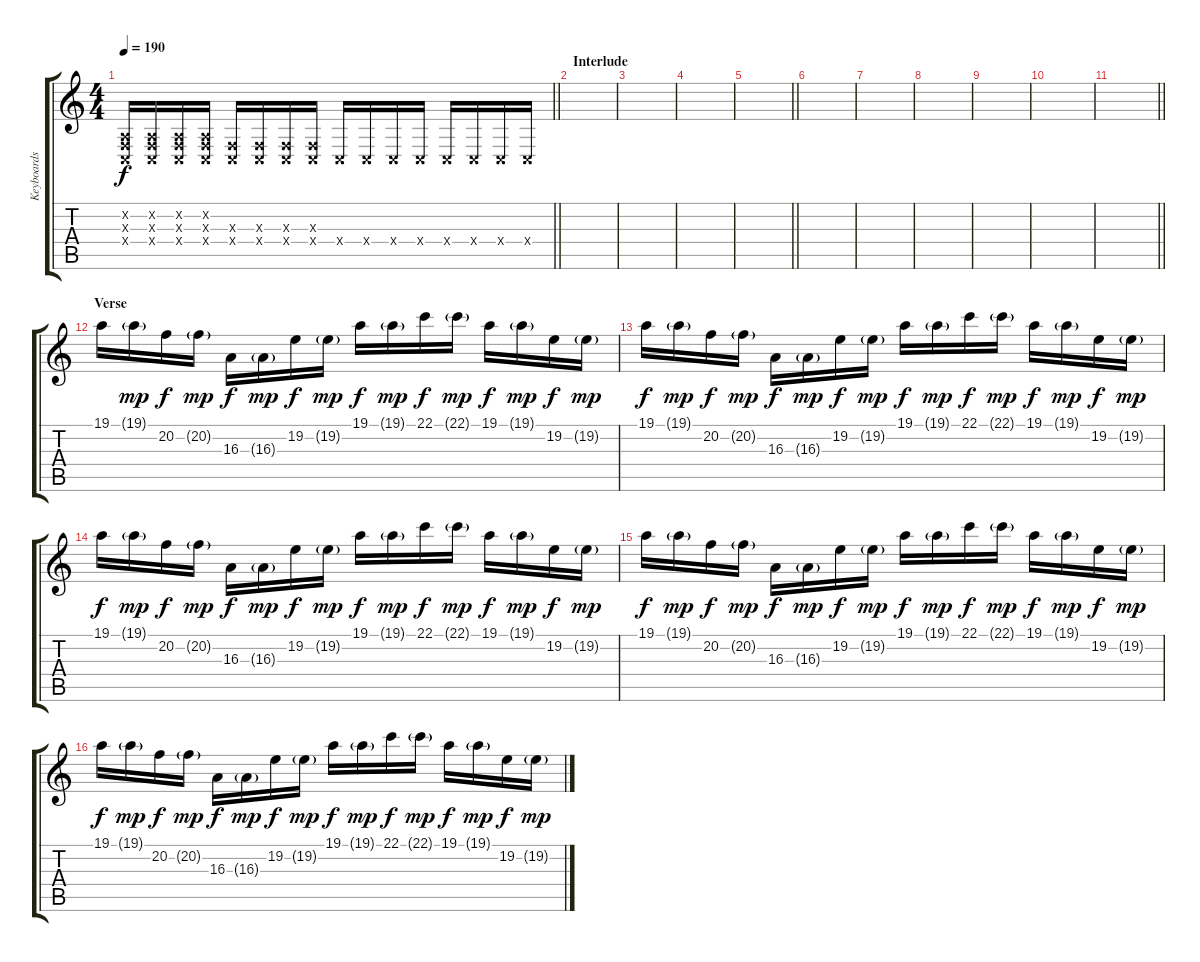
\track ("Keyboards II" "Keyboards ") {instrument lead8bassandlead}
\staff {score tabs}
\tuning (D4 A3 F3 C3 G2 D2) {hide}
\ts (4 4)
\tempo 190
\clef g2
\barLineRight lightlight
\ks c
(0.2{x} 0.3{x} 0.4{x}).16{dy f balance 0} (0.2{x} 0.3{x} 0.4{x}).16 (0.2{x} 0.3{x} 0.4{x}).16 (0.2{x} 0.3{x} 0.4{x}).16 (0.3{x} 0.4{x}).16 (0.3{x} 0.4{x}).16 (0.3{x} 0.4{x}).16 (0.3{x} 0.4{x}).16 0.4{x}.16 0.4{x}.16 0.4{x}.16 0.4{x}.16 0.4{x}.16 0.4{x}.16 0.4{x}.16 0.4{x}.16 |
\section ("" "Interlude")
|
|
|
\barLineRight lightlight
|
\section ("" "")
|
|
|
|
|
\barLineRight lightlight
|
\section ("" "Verse")
19.1.16{balance 16} 19.1{g}.16{dy mp} 20.2.16{dy f} 20.2{g}.16{dy mp} 16.3.16{dy f} 16.3{g}.16{dy mp} 19.2.16{dy f} 19.2{g}.16{dy mp} 19.1.16{dy f} 19.1{g}.16{dy mp} 22.1.16{dy f} 22.1{g}.16{dy mp} 19.1.16{dy f} 19.1{g}.16{dy mp} 19.2.16{dy f} 19.2{g}.16{dy mp} |
19.1.16{dy f balance 0} 19.1{g}.16{dy mp} 20.2.16{dy f} 20.2{g}.16{dy mp} 16.3.16{dy f} 16.3{g}.16{dy mp} 19.2.16{dy f} 19.2{g}.16{dy mp} 19.1.16{dy f} 19.1{g}.16{dy mp} 22.1.16{dy f} 22.1{g}.16{dy mp} 19.1.16{dy f} 19.1{g}.16{dy mp} 19.2.16{dy f} 19.2{g}.16{dy mp} |
19.1.16{dy f balance 16} 19.1{g}.16{dy mp} 20.2.16{dy f} 20.2{g}.16{dy mp} 16.3.16{dy f} 16.3{g}.16{dy mp} 19.2.16{dy f} 19.2{g}.16{dy mp} 19.1.16{dy f} 19.1{g}.16{dy mp} 22.1.16{dy f} 22.1{g}.16{dy mp} 19.1.16{dy f} 19.1{g}.16{dy mp} 19.2.16{dy f} 19.2{g}.16{dy mp} |
19.1.16{dy f balance 0} 19.1{g}.16{dy mp} 20.2.16{dy f} 20.2{g}.16{dy mp} 16.3.16{dy f} 16.3{g}.16{dy mp} 19.2.16{dy f} 19.2{g}.16{dy mp} 19.1.16{dy f} 19.1{g}.16{dy mp} 22.1.16{dy f} 22.1{g}.16{dy mp} 19.1.16{dy f} 19.1{g}.16{dy mp} 19.2.16{dy f} 19.2{g}.16{dy mp} |
19.1.16{dy f balance 16} 19.1{g}.16{dy mp} 20.2.16{dy f} 20.2{g}.16{dy mp} 16.3.16{dy f} 16.3{g}.16{dy mp} 19.2.16{dy f} 19.2{g}.16{dy mp} 19.1.16{dy f} 19.1{g}.16{dy mp} 22.1.16{dy f} 22.1{g}.16{dy mp} 19.1.16{dy f} 19.1{g}.16{dy mp} 19.2.16{dy f} 19.2{g}.16{dy mp}
